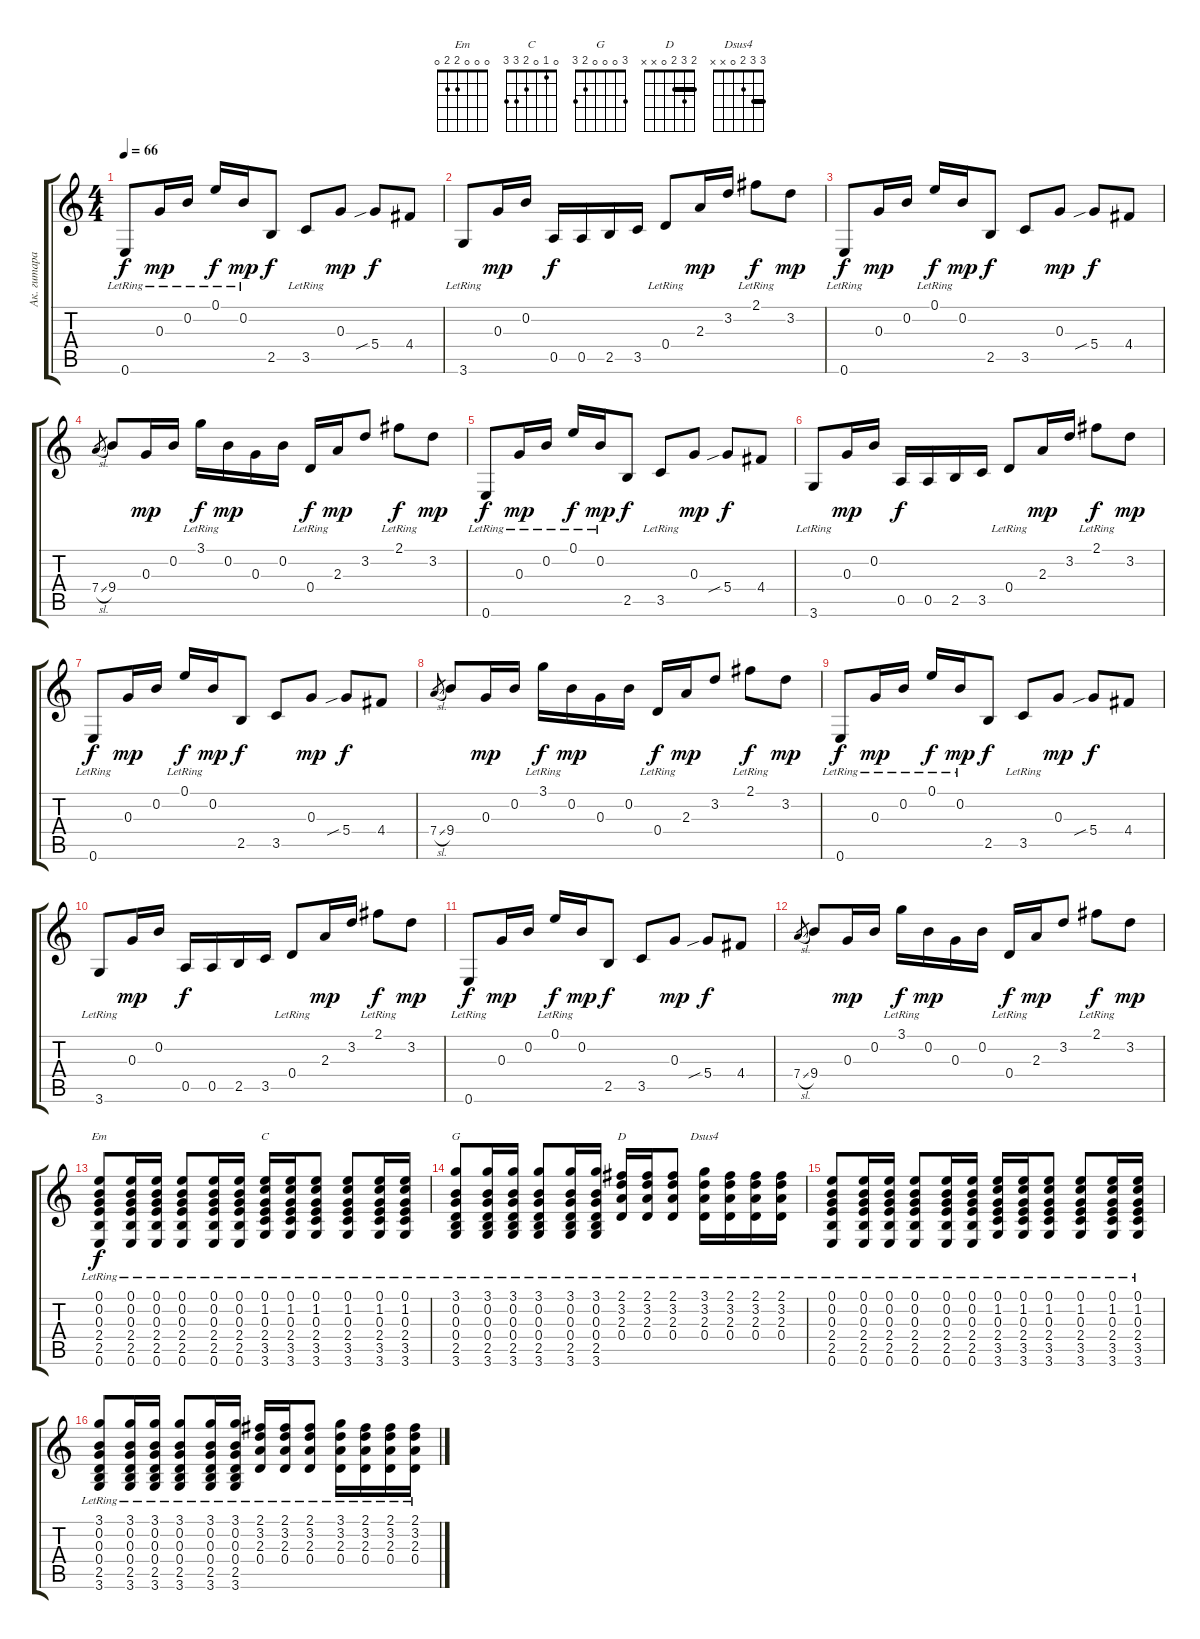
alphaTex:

\track ("Ак. гитара 1" "Ак. гитара") {instrument acousticguitarsteel}
\staff {score tabs}
\tuning (E4 B3 G3 D3 A2 E2) {hide}
\chord ("Em" 0 0 0 2 2 0)
\chord ("C" 0 1 0 2 3 3)
\chord ("G" 3 0 0 0 2 3)
\chord ("D" 2 3 2 0 x x) {barre 2}
\chord ("Dsus4" 3 3 2 0 x x) {barre 3}
\ts (4 4)
\tempo 66
\clef g2
\ks c
0.6{lr}.8{dy f instrument acousticguitarsteel} 0.3{lr}.16{dy mp} 0.2{lr}.16 0.1{lr}.16{dy f} 0.2{lr}.16{dy mp} 2.5.8{dy f} 3.5{lr}.8 0.3.8{dy mp} 5.4{sib}.8{dy f} 4.4.8 |
3.6{lr}.8 0.3.16{dy mp} 0.2.16 0.5.16{dy f} 0.5.16 2.5.16 3.5.16 0.4{lr}.8 2.3.16{dy mp} 3.2.16 2.1{lr}.8{dy f} 3.2.8{dy mp} |
0.6{lr}.8{dy f} 0.3.16{dy mp} 0.2.16 0.1{lr}.16{dy f} 0.2.16{dy mp} 2.5.8{dy f} 3.5.8 0.3.8{dy mp} 5.4{sib}.8{dy f} 4.4.8 |
7.4{sl}.8{gr} 9.4.8 0.3.16{dy mp} 0.2.16 3.1{lr}.16{dy f} 0.2.16{dy mp} 0.3.16 0.2.16 0.4{lr}.16{dy f} 2.3.16{dy mp} 3.2.8 2.1{lr}.8{dy f} 3.2.8{dy mp} |
0.6{lr}.8{dy f} 0.3{lr}.16{dy mp} 0.2{lr}.16 0.1{lr}.16{dy f} 0.2{lr}.16{dy mp} 2.5.8{dy f} 3.5{lr}.8 0.3.8{dy mp} 5.4{sib}.8{dy f} 4.4.8 |
3.6{lr}.8 0.3.16{dy mp} 0.2.16 0.5.16{dy f} 0.5.16 2.5.16 3.5.16 0.4{lr}.8 2.3.16{dy mp} 3.2.16 2.1{lr}.8{dy f} 3.2.8{dy mp} |
0.6{lr}.8{dy f} 0.3.16{dy mp} 0.2.16 0.1{lr}.16{dy f} 0.2.16{dy mp} 2.5.8{dy f} 3.5.8 0.3.8{dy mp} 5.4{sib}.8{dy f} 4.4.8 |
7.4{sl}.8{gr} 9.4.8 0.3.16{dy mp} 0.2.16 3.1{lr}.16{dy f} 0.2.16{dy mp} 0.3.16 0.2.16 0.4{lr}.16{dy f} 2.3.16{dy mp} 3.2.8 2.1{lr}.8{dy f} 3.2.8{dy mp} |
0.6{lr}.8{dy f} 0.3{lr}.16{dy mp} 0.2{lr}.16 0.1{lr}.16{dy f} 0.2{lr}.16{dy mp} 2.5.8{dy f} 3.5{lr}.8 0.3.8{dy mp} 5.4{sib}.8{dy f} 4.4.8 |
3.6{lr}.8 0.3.16{dy mp} 0.2.16 0.5.16{dy f} 0.5.16 2.5.16 3.5.16 0.4{lr}.8 2.3.16{dy mp} 3.2.16 2.1{lr}.8{dy f} 3.2.8{dy mp} |
0.6{lr}.8{dy f} 0.3.16{dy mp} 0.2.16 0.1{lr}.16{dy f} 0.2.16{dy mp} 2.5.8{dy f} 3.5.8 0.3.8{dy mp} 5.4{sib}.8{dy f} 4.4.8 |
7.4{sl}.8{gr} 9.4.8 0.3.16{dy mp} 0.2.16 3.1{lr}.16{dy f} 0.2.16{dy mp} 0.3.16 0.2.16 0.4{lr}.16{dy f} 2.3.16{dy mp} 3.2.8 2.1{lr}.8{dy f} 3.2.8{dy mp} |
(0.1{lr} 0.2 0.3 2.4 2.5 0.6{lr}).8{ch "Em" dy f} (0.1{lr} 0.2 0.3 2.4 2.5 0.6{lr}).16 (0.1{lr} 0.2 0.3 2.4 2.5 0.6{lr}).16 (0.1{lr} 0.2 0.3 2.4 2.5 0.6{lr}).8 (0.1{lr} 0.2 0.3 2.4 2.5 0.6{lr}).16 (0.1{lr} 0.2 0.3 2.4 2.5 0.6{lr}).16 (0.1{lr} 1.2 0.3 2.4 3.5 3.6{lr}).16{ch "C"} (0.1{lr} 1.2 0.3 2.4 3.5 3.6{lr}).16 (0.1{lr} 1.2 0.3 2.4 3.5 3.6{lr}).8 (0.1{lr} 1.2 0.3 2.4 3.5 3.6{lr}).8 (0.1{lr} 1.2 0.3 2.4 3.5 3.6{lr}).16 (0.1{lr} 1.2 0.3 2.4 3.5 3.6{lr}).16 |
(3.1{lr} 0.2 0.3 0.4 2.5 3.6{lr}).8{ch "G"} (3.1{lr} 0.2 0.3 0.4 2.5 3.6{lr}).16 (3.1{lr} 0.2 0.3 0.4 2.5 3.6{lr}).16 (3.1{lr} 0.2 0.3 0.4 2.5 3.6{lr}).8 (3.1{lr} 0.2 0.3 0.4 2.5 3.6{lr}).16 (3.1{lr} 0.2 0.3 0.4 2.5 3.6{lr}).16 (2.1{lr} 3.2 2.3 0.4).16{ch "D"} (2.1{lr} 3.2 2.3 0.4).16 (2.1{lr} 3.2 2.3 0.4).8 (3.1{lr} 3.2 2.3 0.4).16{ch "Dsus4"} (2.1{lr} 3.2 2.3 0.4).16 (2.1{lr} 3.2 2.3 0.4).16 (2.1{lr} 3.2 2.3 0.4).16 |
(0.1{lr} 0.2 0.3 2.4 2.5 0.6{lr}).8 (0.1{lr} 0.2 0.3 2.4 2.5 0.6{lr}).16 (0.1{lr} 0.2 0.3 2.4 2.5 0.6{lr}).16 (0.1{lr} 0.2 0.3 2.4 2.5 0.6{lr}).8 (0.1{lr} 0.2 0.3 2.4 2.5 0.6{lr}).16 (0.1{lr} 0.2 0.3 2.4 2.5 0.6{lr}).16 (0.1{lr} 1.2 0.3 2.4 3.5 3.6{lr}).16 (0.1{lr} 1.2 0.3 2.4 3.5 3.6{lr}).16 (0.1{lr} 1.2 0.3 2.4 3.5 3.6{lr}).8 (0.1{lr} 1.2 0.3 2.4 3.5 3.6{lr}).8 (0.1{lr} 1.2 0.3 2.4 3.5 3.6{lr}).16 (0.1{lr} 1.2 0.3 2.4 3.5 3.6{lr}).16 |
(3.1{lr} 0.2 0.3 0.4 2.5 3.6{lr}).8 (3.1{lr} 0.2 0.3 0.4 2.5 3.6{lr}).16 (3.1{lr} 0.2 0.3 0.4 2.5 3.6{lr}).16 (3.1{lr} 0.2 0.3 0.4 2.5 3.6{lr}).8 (3.1{lr} 0.2 0.3 0.4 2.5 3.6{lr}).16 (3.1{lr} 0.2 0.3 0.4 2.5 3.6{lr}).16 (2.1{lr} 3.2 2.3 0.4).16 (2.1{lr} 3.2 2.3 0.4).16 (2.1{lr} 3.2 2.3 0.4).8 (3.1{lr} 3.2 2.3 0.4).16 (2.1{lr} 3.2 2.3 0.4).16 (2.1{lr} 3.2 2.3 0.4).16 (2.1{lr} 3.2 2.3 0.4).16
